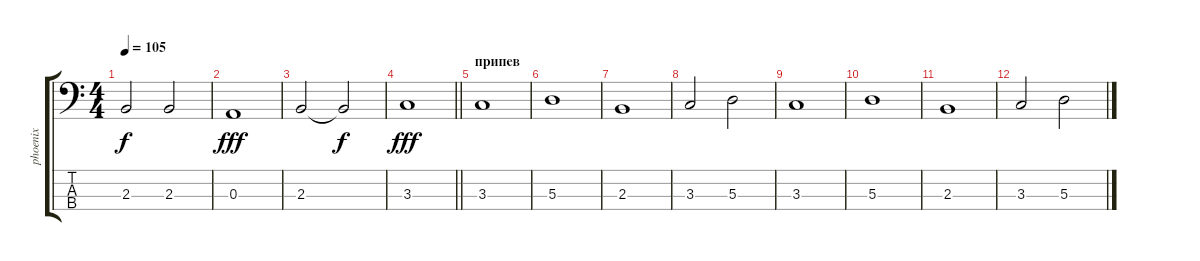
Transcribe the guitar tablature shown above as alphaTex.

\track ("phoenix" "phoenix") {instrument electricbasspick}
\staff {score tabs}
\tuning (G2 D2 A1 E1) {hide}
\ts (4 4)
\tempo 105
\clef f4
\ks c
2.3.2{dy f} 2.3.2 |
0.3.1{dy fff} |
2.3.2 2.3{t}.2{dy f} |
\barLineRight lightlight
3.3.1{dy fff} |
\section ("" "припев")
3.3.1 |
5.3.1 |
2.3.1 |
3.3.2 5.3.2 |
3.3.1 |
5.3.1 |
2.3.1 |
3.3.2 5.3.2
